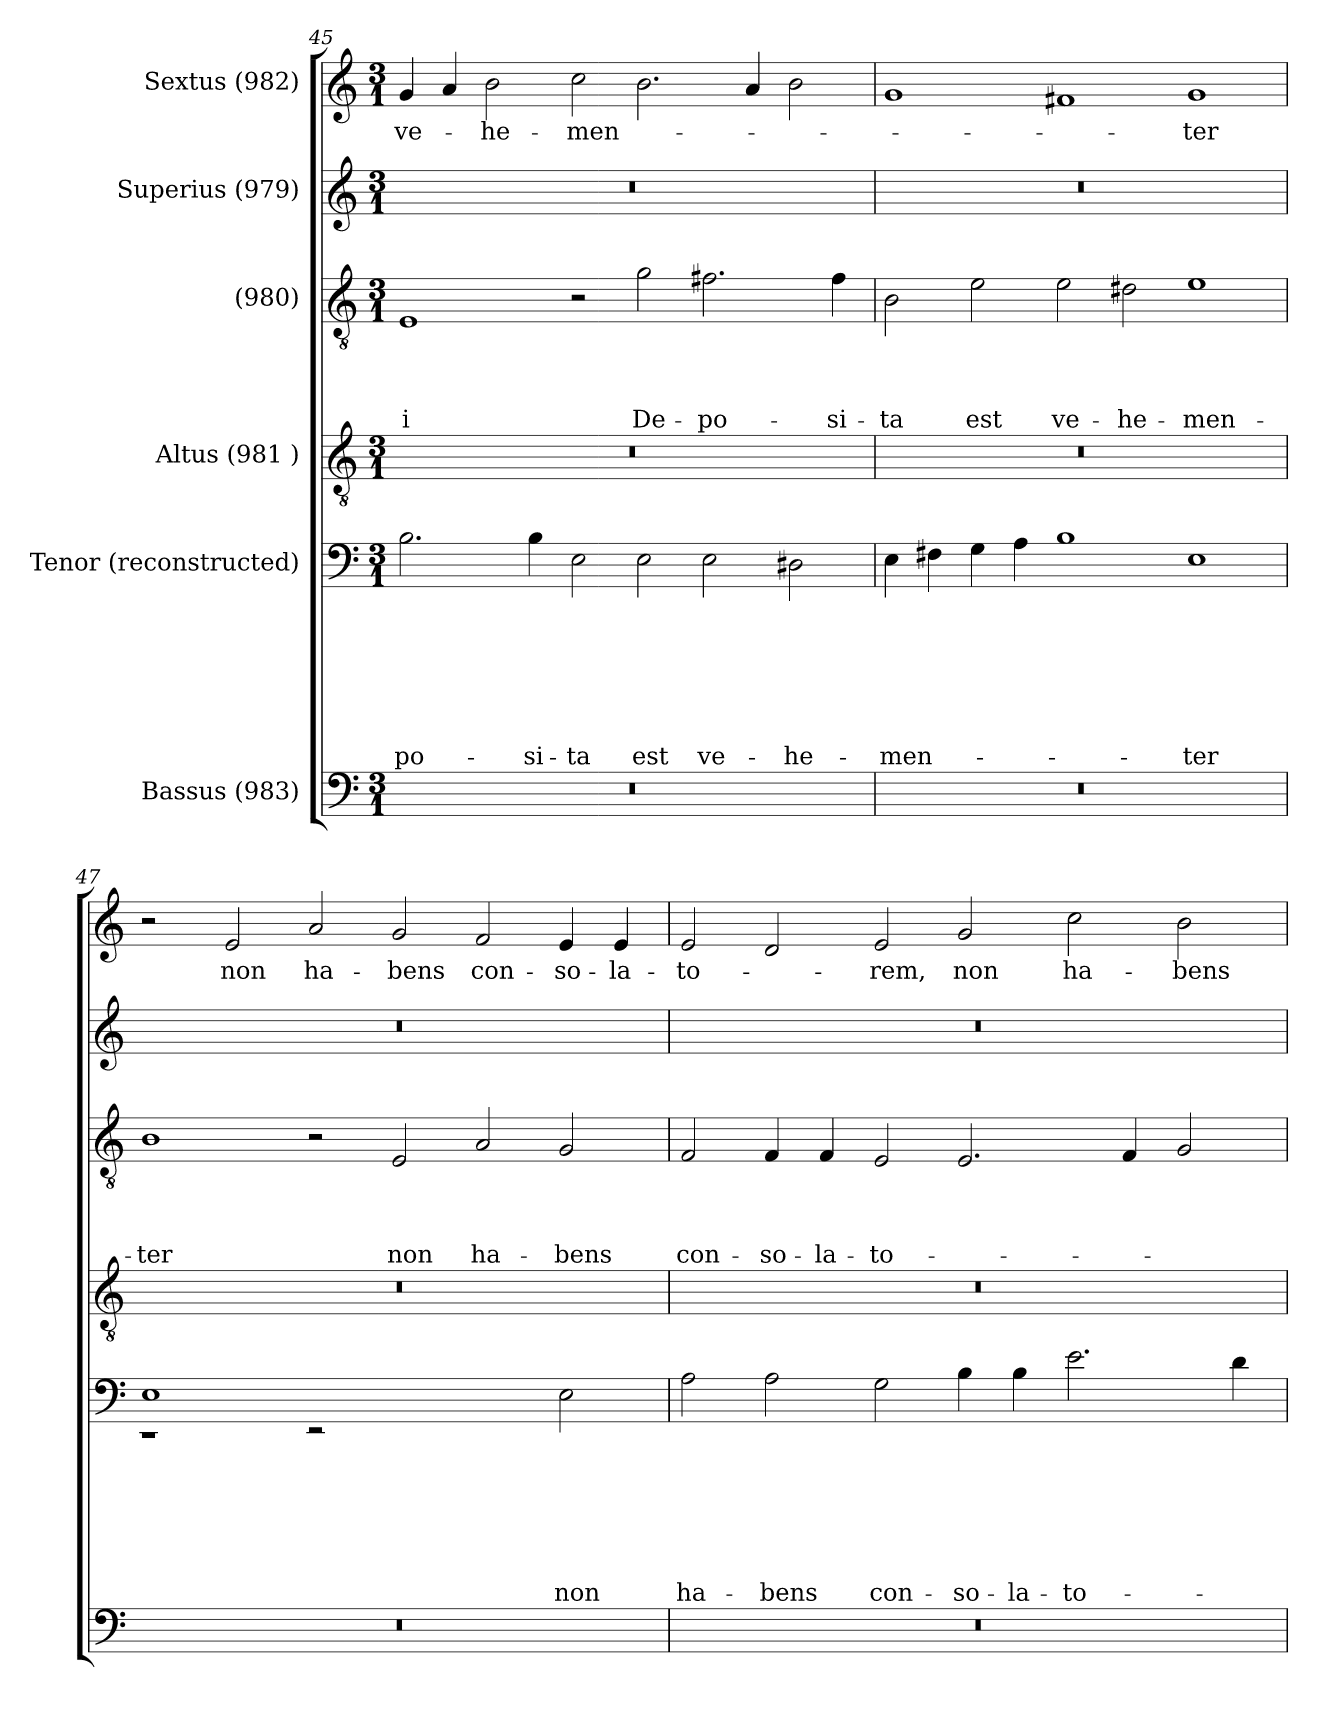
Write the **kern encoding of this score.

**kern	**kern	**text	**text	**text	**text	**text	**text	**text	**kern	**kern	**text	**text	**text	**text	**kern	**kern	**text
*part6	*part5	*part5	*part5	*part5	*part5	*part5	*part5	*part5	*part4	*part3	*part3	*part3	*part3	*part3	*part2	*part1	*part1
*staff6	*staff5	*staff5	*staff5	*staff5	*staff5	*staff5	*staff5	*staff5	*staff4	*staff3	*staff3	*staff3	*staff3	*staff3	*staff2	*staff1	*staff1
*I"Bassus (983)	*I"Tenor (reconstructed)	*	*	*	*	*	*	*	*I"Altus (981 )	*I"(980)	*	*	*	*	*I"Superius (979)	*I"Sextus (982)	*
*clefF4	*clefF4	*	*	*	*	*	*	*	*clefGv2	*clefGv2	*	*	*	*	*clefG2	*clefG2	*
*k[]	*k[]	*	*	*	*	*	*	*	*k[]	*k[]	*	*	*	*	*k[]	*k[]	*
*C:	*C:	*	*	*	*	*	*	*	*C:	*C:	*	*	*	*	*C:	*C:	*
*M3/1	*M3/1	*	*	*	*	*	*	*	*M3/1	*M3/1	*	*	*	*	*M3/1	*M3/1	*
=45	=45	=45	=45	=45	=45	=45	=45	=45	=45	=45	=45	=45	=45	=45	=45	=45	=45
!	!	!	!	!	!	!	!	!LO:LY:b	!	!	!	!	!	!LO:LY:b:rj	!	!	!LO:LY:b
0.r	2.B\	.	.	.	.	.	.	-po-	0.r	1E	.	.	.	-i	0.r	4g/	ve-
.	.	.	.	.	.	.	.	.	.	.	.	.	.	.	.	4a/	.
!	!	!	!	!	!	!	!	!	!	!	!	!	!	!	!	!	!LO:LY:b
.	.	.	.	.	.	.	.	.	.	.	.	.	.	.	.	2b\	-he-
!	!	!	!	!	!	!	!	!LO:LY:b	!	!	!	!	!	!	!	!	!
.	4B\	.	.	.	.	.	.	-si-	.	.	.	.	.	.	.	.	.
!	!	!	!	!	!	!	!	!LO:LY:b	!	!	!	!	!	!	!	!	!LO:LY:b
.	2E\	.	.	.	.	.	.	-ta	.	2r	.	.	.	.	.	2cc\	-men-
!	!	!	!	!	!	!	!	!LO:LY:b	!	!	!	!	!	!LO:LY:b	!	!	!
.	2E\	.	.	.	.	.	.	est	.	2g\	.	.	.	De-	.	2.b\	.
!	!	!	!	!	!	!	!	!LO:LY:b	!	!	!	!	!	!LO:LY:b	!	!	!
.	2E\	.	.	.	.	.	.	ve-	.	2.f#X\	.	.	.	-po-	.	.	.
.	.	.	.	.	.	.	.	.	.	.	.	.	.	.	.	4a/	.
!	!	!	!	!	!	!	!	!LO:LY:b	!	!	!	!	!	!	!	!	!
.	2D#X\	.	.	.	.	.	.	-he-	.	.	.	.	.	.	.	2b\	.
!	!	!	!	!	!	!	!	!	!	!	!	!	!	!LO:LY:b	!	!	!
.	.	.	.	.	.	.	.	.	.	4f#\	.	.	.	-si-	.	.	.
=46	=46	=46	=46	=46	=46	=46	=46	=46	=46	=46	=46	=46	=46	=46	=46	=46	=46
!	!	!	!	!	!	!	!	!LO:LY:b	!	!	!	!	!	!LO:LY:b	!	!	!
0.r	4E\	.	.	.	.	.	.	-men-	0.r	2B\	.	.	.	-ta	0.r	1g	.
.	4F#X\	.	.	.	.	.	.	.	.	.	.	.	.	.	.	.	.
!	!	!	!	!	!	!	!	!	!	!	!	!	!	!LO:LY:b	!	!	!
.	4G\	.	.	.	.	.	.	.	.	2e\	.	.	.	est	.	.	.
.	4A\	.	.	.	.	.	.	.	.	.	.	.	.	.	.	.	.
!	!	!	!	!	!	!	!	!	!	!	!	!	!	!LO:LY:b	!	!	!
.	1B	.	.	.	.	.	.	.	.	2e\	.	.	.	ve-	.	1f#X	.
!	!	!	!	!	!	!	!	!	!	!	!	!	!	!LO:LY:b	!	!	!
.	.	.	.	.	.	.	.	.	.	2d#X\	.	.	.	-he-	.	.	.
!	!	!	!	!	!	!	!	!LO:LY:b	!	!	!	!	!	!LO:LY:b	!	!	!LO:LY:b
.	1E	.	.	.	.	.	.	-ter	.	1e	.	.	.	-men-	.	1g	-ter
=47	=47	=47	=47	=47	=47	=47	=47	=47	=47	=47	=47	=47	=47	=47	=47	=47	=47
*	*^	*	*	*	*	*	*	*	*	*	*	*	*	*	*	*	*
!	!	!	!	!	!	!	!	!	!	!	!	!	!	!	!LO:LY:b	!	!	!
0.r	1E	1rEE	.	.	.	.	.	.	.	0.r	1B	.	.	.	-ter	0.r	2r	.
!	!	!	!	!	!	!	!	!	!	!	!	!	!	!	!	!	!	!LO:LY:b
.	.	.	.	.	.	.	.	.	.	.	.	.	.	.	.	.	2e/	non
!	!	!	!	!	!	!	!	!	!	!	!	!	!	!	!	!	!	!LO:LY:b
.	0ryy	2rEE	.	.	.	.	.	.	.	.	2r	.	.	.	.	.	2a/	ha-
!	!	!	!	!	!	!	!	!	!	!	!	!	!	!	!LO:LY:b	!	!	!LO:LY:b
.	.	1ryy	.	.	.	.	.	.	.	.	2E/	.	.	.	non	.	2g/	-bens
!	!	!	!	!	!	!	!	!	!	!	!	!	!	!	!LO:LY:b	!	!	!LO:LY:b
.	.	.	.	.	.	.	.	.	.	.	2A/	.	.	.	ha-	.	2f/	con-
!	!	!	!	!	!	!	!	!	!LO:LY:b	!	!	!	!	!	!LO:LY:b	!	!	!LO:LY:b
.	.	2E\	.	.	.	.	.	.	non	.	2G/	.	.	.	-bens	.	4e/	-so-
!	!	!	!	!	!	!	!	!	!	!	!	!	!	!	!	!	!	!LO:LY:b
.	.	.	.	.	.	.	.	.	.	.	.	.	.	.	.	.	4e/	-la-
*	*v	*v	*	*	*	*	*	*	*	*	*	*	*	*	*	*	*	*
!!LO:PB:g=z
=48	=48	=48	=48	=48	=48	=48	=48	=48	=48	=48	=48	=48	=48	=48	=48	=48	=48
!	!	!	!	!	!	!	!	!LO:LY:b	!	!	!	!	!	!LO:LY:b	!	!	!LO:LY:b
0.r	2A\	.	.	.	.	.	.	ha-	0.r	2F/	.	.	.	con-	0.r	2e/	-to-
!	!	!	!	!	!	!	!	!LO:LY:b	!	!	!	!	!	!LO:LY:b	!	!	!
.	2A\	.	.	.	.	.	.	-bens	.	4F/	.	.	.	-so-	.	2d/	.
!	!	!	!	!	!	!	!	!	!	!	!	!	!	!LO:LY:b	!	!	!
.	.	.	.	.	.	.	.	.	.	4F/	.	.	.	-la-	.	.	.
!	!	!	!	!	!	!	!	!LO:LY:b	!	!	!	!	!	!LO:LY:b	!	!	!LO:LY:b
.	2G\	.	.	.	.	.	.	con-	.	2E/	.	.	.	-to-	.	2e/	-rem,
!	!	!	!	!	!	!	!	!LO:LY:b	!	!	!	!	!	!	!	!	!LO:LY:b
.	4B\	.	.	.	.	.	.	-so-	.	2.E/	.	.	.	.	.	2g/	non
!	!	!	!	!	!	!	!	!LO:LY:b	!	!	!	!	!	!	!	!	!
.	4B\	.	.	.	.	.	.	-la-	.	.	.	.	.	.	.	.	.
!	!	!	!	!	!	!	!	!LO:LY:b	!	!	!	!	!	!	!	!	!LO:LY:b
.	2.e\	.	.	.	.	.	.	-to-	.	.	.	.	.	.	.	2cc\	ha-
.	.	.	.	.	.	.	.	.	.	4F/	.	.	.	.	.	.	.
!	!	!	!	!	!	!	!	!	!	!	!	!	!	!	!	!	!LO:LY:b
.	.	.	.	.	.	.	.	.	.	2G/	.	.	.	.	.	2b\	-bens
.	4d\	.	.	.	.	.	.	.	.	.	.	.	.	.	.	.	.
=	=	=	=	=	=	=	=	=	=	=	=	=	=	=	=	=	=
*-	*-	*-	*-	*-	*-	*-	*-	*-	*-	*-	*-	*-	*-	*-	*-	*-	*-
